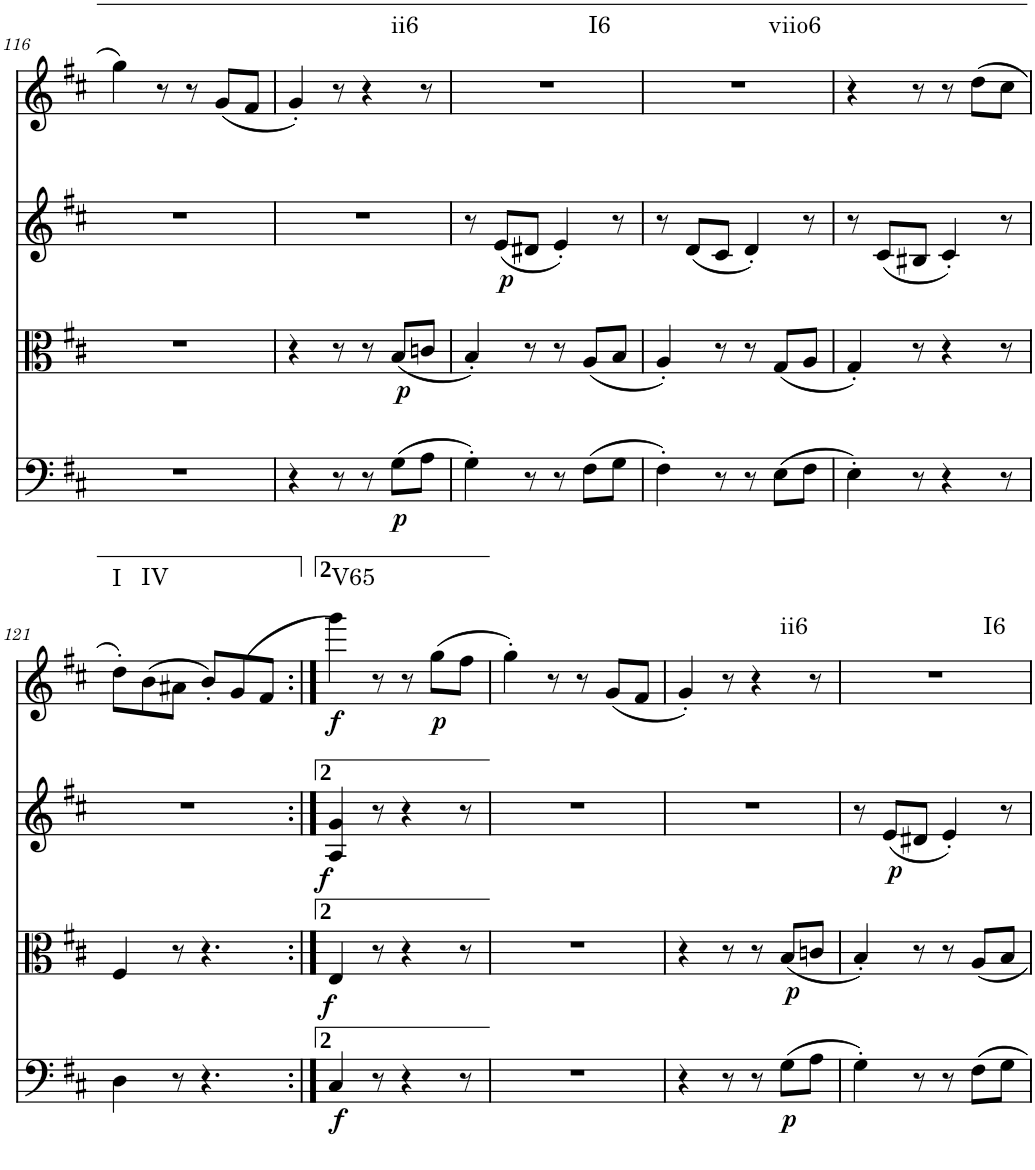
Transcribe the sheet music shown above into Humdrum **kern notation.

**kern	**dynam	**kern	**dynam	**kern	**dynam	**kern	**dynam	**harte
*part4	*part4	*part3	*part3	*part2	*part2	*part1	*part1	*part1
*staff4	*staff4	*staff3	*staff3	*staff2	*staff2	*staff1	*staff1	*
*I"Violoncello	*	*I"Viola	*	*I"Violin II	*	*I"Violin I	*	*
*I'Vc	*	*I'Vla	*	*I'Vln	*	*I'Vln	*	*
!!LO:PB:g=z
*clefF4	*	*clefC3	*	*clefG2	*	*clefG2	*	*
*k[f#c#]	*	*k[f#c#]	*	*k[f#c#]	*	*k[f#c#]	*	*
*M6/8	*	*M6/8	*	*M6/8	*	*M6/8	*	*
=116	=116	=116	=116	=116	=116	=116	=116	=116
2.r	.	2.r	.	2.r	.	4gg\	.	.
.	.	.	.	.	.	8r	.	.
.	.	.	.	.	.	8r	.	.
.	.	.	.	.	.	(8g/L	.	.
.	.	.	.	.	.	8f#/J	.	.
=117	=117	=117	=117	=117	=117	=117	=117	=117
4r	.	4r	.	2.r	.	4g'/)	.	.
8r	.	8r	.	.	.	8r	.	.
!	!	!	!	!	!	!	!	!LO:H:kt=ii6
8r	.	8r	.	.	.	4r	.	N
!	!LO:DY:b	!	!LO:DY:b	!	!	!	!	!
(8G\L	p	(8B/L	p	.	.	.	.	.
8A\J	.	8cn/J	.	.	.	8r	.	.
=118	=118	=118	=118	=118	=118	=118	=118	=118
!	!	!	!	!	!	!	!	!LO:H:kt=I6
4G'\)	.	4B'/)	.	8r	.	2.r	.	N
!	!	!	!	!	!LO:DY:b	!	!	!
.	.	.	.	(8e/L	p	.	.	.
8r	.	8r	.	8d#X/J	.	.	.	.
8r	.	8r	.	4e'/)	.	.	.	.
(8F#\L	.	(8A/L	.	.	.	.	.	.
8G\J	.	8B/J	.	8r	.	.	.	.
=119	=119	=119	=119	=119	=119	=119	=119	=119
!	!	!	!	!	!	!	!	!LO:H:kt=viio6
4F#'\)	.	4A'/)	.	8r	.	2.r	.	N
.	.	.	.	(8d/L	.	.	.	.
8r	.	8r	.	8c#/J	.	.	.	.
8r	.	8r	.	4d'/)	.	.	.	.
(8E\L	.	(8G/L	.	.	.	.	.	.
8F#\J	.	8A/J	.	8r	.	.	.	.
=120	=120	=120	=120	=120	=120	=120	=120	=120
4E'\)	.	4G'/)	.	8r	.	4r	.	.
.	.	.	.	(8c#/L	.	.	.	.
8r	.	8r	.	8B#X/J	.	8r	.	.
4r	.	4r	.	4c#'/)	.	8r	.	.
.	.	.	.	.	.	(8dd\L	.	.
8r	.	8r	.	8r	.	8cc#\J	.	.
!!LO:LB:g=z
=121	=121	=121	=121	=121	=121	=121	=121	=121
!	!	!	!	!	!	!	!	!LO:H:kt=I
4D\	.	4F#/	.	2.r	.	8dd'\L)	.	N
!	!	!	!	!	!	!	!	!LO:H:kt=IV
.	.	.	.	.	.	(8b\	.	N
8r	.	8r	.	.	.	8a#X\J	.	.
4.r	.	4.r	.	.	.	8b'/L)	.	.
.	.	.	.	.	.	(8g/	.	.
.	.	.	.	.	.	8f#/J	.	.
=122:|!	=122:|!	=122:|!	=122:|!	=122:|!	=122:|!	=122:|!	=122:|!	=122:|!
!	!LO:DY:b	!	!LO:DY:b	!	!LO:DY:b	!	!LO:DY:b	!LO:H:kt=V65
4C#/	f	4E/	f	4A/ 4g/	f	4ggg\)	f	N
8r	.	8r	.	8r	.	8r	.	.
4r	.	4r	.	4r	.	8r	.	.
!	!	!	!	!	!	!	!LO:DY:b	!
.	.	.	.	.	.	(8gg\L	p	.
8r	.	8r	.	8r	.	8ff#\J	.	.
=123	=123	=123	=123	=123	=123	=123	=123	=123
2.r	.	2.r	.	2.r	.	4gg'\)	.	.
.	.	.	.	.	.	8r	.	.
.	.	.	.	.	.	8r	.	.
.	.	.	.	.	.	(8g/L	.	.
.	.	.	.	.	.	8f#/J	.	.
=124	=124	=124	=124	=124	=124	=124	=124	=124
4r	.	4r	.	2.r	.	4g'/)	.	.
8r	.	8r	.	.	.	8r	.	.
!	!	!	!	!	!	!	!	!LO:H:kt=ii6
8r	.	8r	.	.	.	4r	.	N
!	!LO:DY:b	!	!LO:DY:b	!	!	!	!	!
(8G\L	p	(8B/L	p	.	.	.	.	.
8A\J	.	8cn/J	.	.	.	8r	.	.
=125	=125	=125	=125	=125	=125	=125	=125	=125
!	!	!	!	!	!	!	!	!LO:H:kt=I6
4G'\)	.	4B'/)	.	8r	.	2.r	.	N
!	!	!	!	!	!LO:DY:b	!	!	!
.	.	.	.	(8e/L	p	.	.	.
8r	.	8r	.	8d#X/J	.	.	.	.
8r	.	8r	.	4e'/)	.	.	.	.
8F#\L	.	8A/L	.	.	.	.	.	.
8G\J	.	8B/J	.	8r	.	.	.	.
=	=	=	=	=	=	=	=	=
*-	*-	*-	*-	*-	*-	*-	*-	*-
